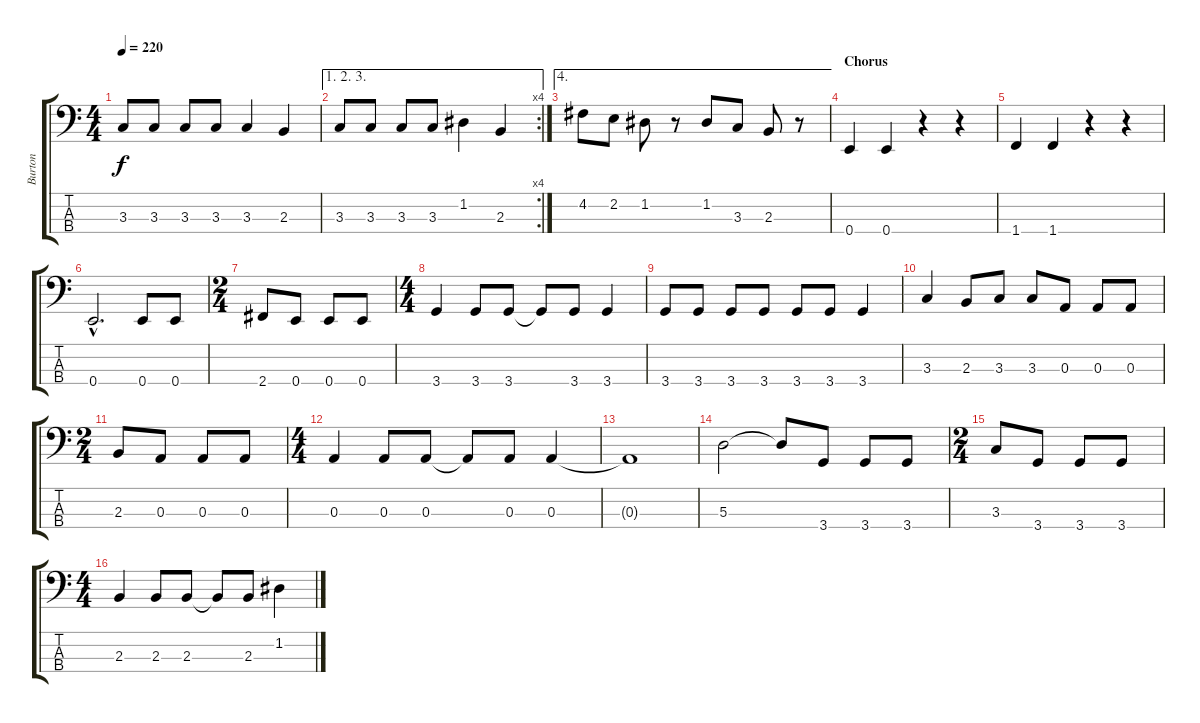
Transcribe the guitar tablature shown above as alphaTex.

\track ("Burton" "Burton") {instrument electricbassfinger}
\staff {score tabs}
\tuning (G2 D2 A1 E1) {hide}
\ts (4 4)
\tempo 220
\clef f4
\ks c
3.3.8{dy f} 3.3.8 3.3.8 3.3.8 3.3.4 2.3.4 |
\ae (1 2 3)
\rc 4
3.3.8 3.3.8 3.3.8 3.3.8 1.2.4 2.3.4 |
\ae 4
4.2.8 2.2.8 1.2.8 r.8 1.2.8 3.3.8 2.3.8 r.8 |
\section ("" "Chorus")
0.4.4 0.4.4 r.4 r.4 |
1.4.4 1.4.4 r.4 r.4 |
0.4{hac}.2{d} 0.4.8 0.4.8 |
\ts (2 4)
2.4.8 0.4.8 0.4.8 0.4.8 |
\ts (4 4)
3.4.4 3.4.8 3.4.8 3.4{t}.8 3.4.8 3.4.4 |
3.4.8 3.4.8 3.4.8 3.4.8 3.4.8 3.4.8 3.4.4 |
3.3.4 2.3.8 3.3.8 3.3.8 0.3.8 0.3.8 0.3.8 |
\ts (2 4)
2.3.8 0.3.8 0.3.8 0.3.8 |
\ts (4 4)
0.3.4 0.3.8 0.3.8 0.3{t}.8 0.3.8 0.3.4 |
0.3{t}.1 |
5.3.2 5.3{t}.8 3.4.8 3.4.8 3.4.8 |
\ts (2 4)
3.3.8 3.4.8 3.4.8 3.4.8 |
\ts (4 4)
2.3.4 2.3.8 2.3.8 2.3{t}.8 2.3.8 1.2.4
